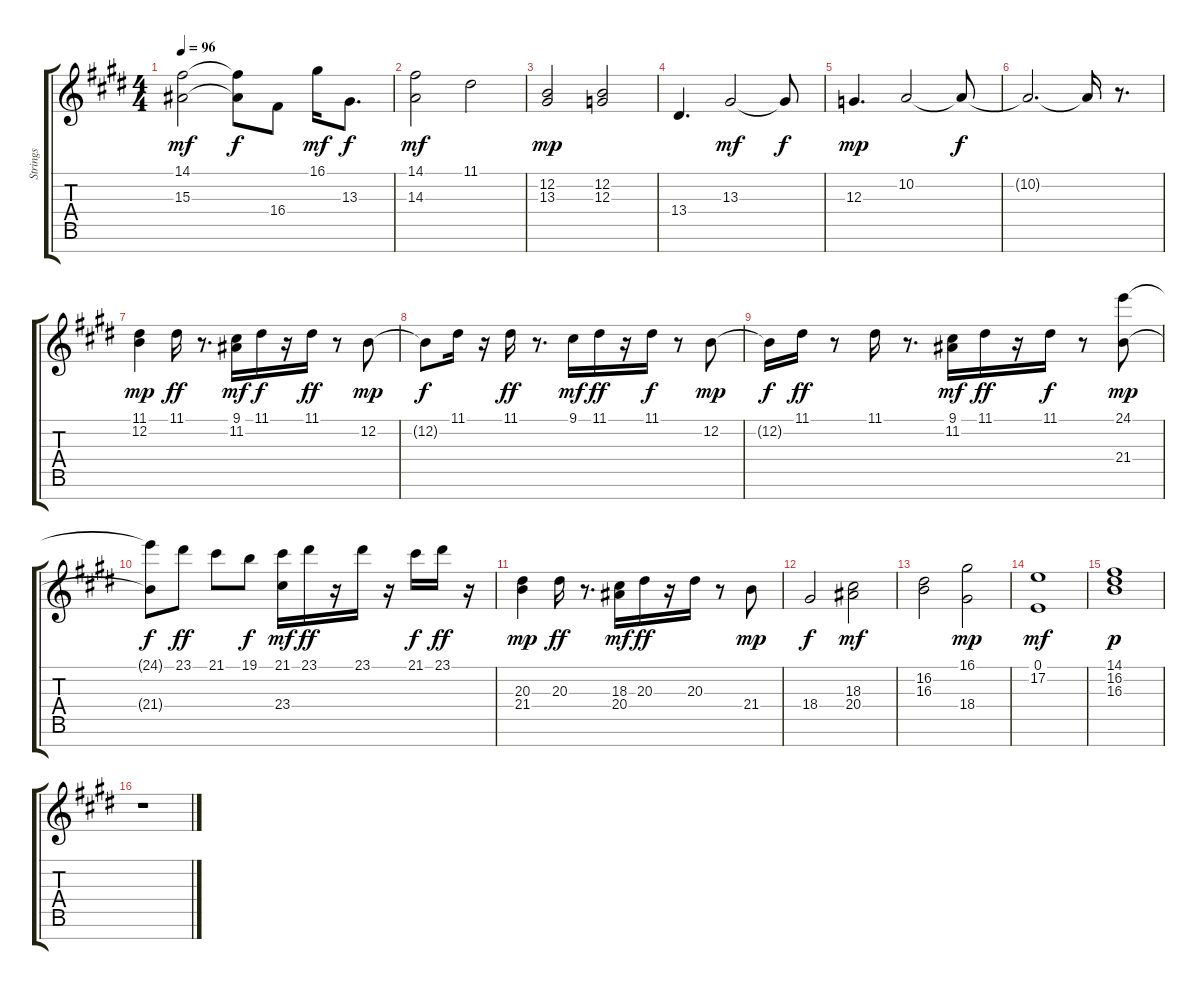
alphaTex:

\track ("Strings" "Strings") {instrument synthstrings1}
\staff {score tabs}
\tuning (E4 B3 G3 D3 A2 E2 B1) {hide}
\ts (4 4)
\tempo 96
\clef g2
\ks e
(14.1 15.3).2{dy mf} (14.1{t} 15.3{t}).8{dy f} 16.4.8 16.1.16{dy mf} 13.3.8{d dy f} |
(14.1 14.3).2{dy mf} 11.1.2 |
(12.2 13.3).2{dy mp} (12.2 12.3).2 |
13.4.4{d} 13.3.2{dy mf} 13.3{t}.8{dy f} |
12.3.4{d dy mp} 10.2.2 10.2{t}.8{dy f} |
10.2{t}.2{d} 10.2{t}.16 r.8{d} |
(11.1 12.2).4{dy mp} 11.1.16{dy ff} r.8{d} (9.1 11.2).16{dy mf} 11.1.16{dy f} r.16 11.1.16{dy ff} r.8 12.2.8{dy mp} |
12.2{t}.8{dy f} 11.1.16 r.16 11.1.16{dy ff} r.8{d} 9.1.16{dy mf} 11.1.16{dy ff} r.16 11.1.16{dy f} r.8 12.2.8{dy mp} |
12.2{t}.16{dy f} 11.1.16{dy ff} r.8 11.1.16 r.8{d} (9.1 11.2).16{dy mf} 11.1.16{dy ff} r.16 11.1.16{dy f} r.8 (24.1 21.4).8{dy mp} |
(24.1{t} 21.4{t}).8{dy f} 23.1.8{dy ff} 21.1.8 19.1.8{dy f} (21.1 23.4).16{dy mf} 23.1.16{dy ff} r.16 23.1.16 r.16 21.1.16{dy f} 23.1.16{dy ff} r.16 |
(20.3 21.4).4{dy mp} 20.3.16{dy ff} r.8{d} (18.3 20.4).16{dy mf} 20.3.16{dy ff} r.16 20.3.16 r.8 21.4.8{dy mp} |
18.4.2{dy f} (18.3 20.4).2{dy mf} |
(16.2 16.3).2 (16.1 18.4).2{dy mp} |
(0.1 17.2).1{dy mf} |
(14.1 16.2 16.3).1{dy p} |
r.1
